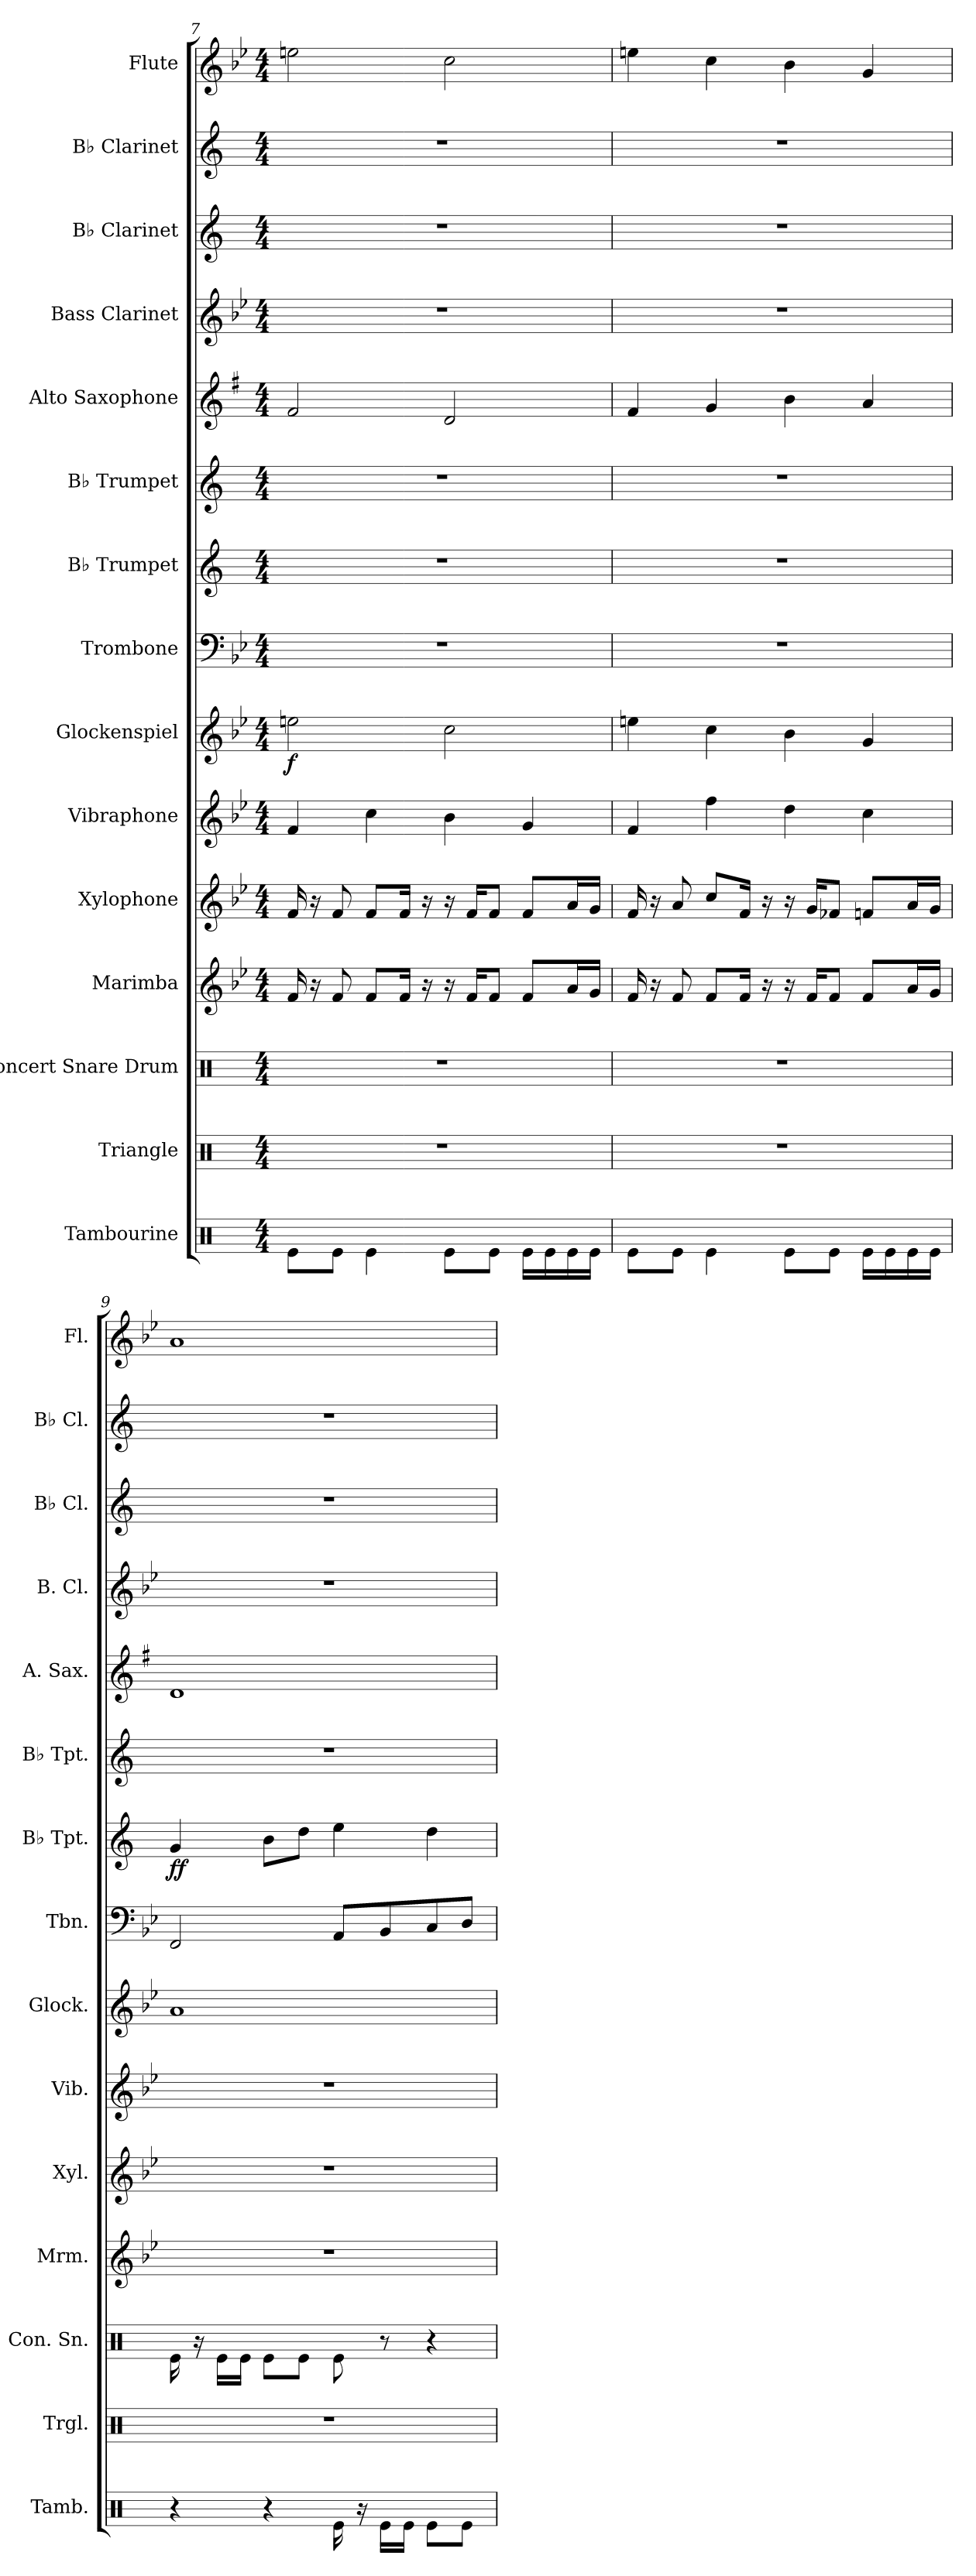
**kern	**kern	**kern	**kern	**kern	**kern	**kern	**dynam	**kern	**kern	**dynam	**kern	**kern	**kern	**kern	**kern	**kern
*part15	*part14	*part13	*part12	*part11	*part10	*part9	*part9	*part8	*part7	*part7	*part6	*part5	*part4	*part3	*part2	*part1
*staff15	*staff14	*staff13	*staff12	*staff11	*staff10	*staff9	*staff9	*staff8	*staff7	*staff7	*staff6	*staff5	*staff4	*staff3	*staff2	*staff1
*I"Tambourine	*I"Triangle	*I"Concert Snare Drum	*I"Marimba	*I"Xylophone	*I"Vibraphone	*I"Glockenspiel	*	*I"Trombone	*I"B♭ Trumpet	*	*I"B♭ Trumpet	*I"Alto Saxophone	*I"Bass Clarinet	*I"B♭ Clarinet	*I"B♭ Clarinet	*I"Flute
*I'Tamb.	*I'Trgl.	*I'Con. Sn.	*I'Mrm.	*I'Xyl.	*I'Vib.	*I'Glock.	*	*I'Tbn.	*I'B♭ Tpt.	*	*I'B♭ Tpt.	*I'A. Sax.	*I'B. Cl.	*I'B♭ Cl.	*I'B♭ Cl.	*I'Fl.
!!LO:PB:g=z
*clefX	*clefX	*clefX	*clefG2	*clefG2	*clefG2	*clefG2	*	*clefF4	*clefG2	*	*clefG2	*clefG2	*clefG2	*clefG2	*clefG2	*clefG2
*	*	*	*	*ITrd-7c-12	*	*ITrd-14c-24	*	*	*ITrd1c2	*	*ITrd1c2	*ITrd5c9	*ITrd8c14	*ITrd1c2	*ITrd1c2	*
*k[]	*k[]	*k[]	*k[b-e-]	*k[b-e-]	*k[b-e-]	*k[b-e-]	*	*k[b-e-]	*k[b-e-]	*	*k[b-e-]	*k[b-e-]	*k[b-e-]	*k[b-e-]	*k[b-e-]	*k[b-e-]
*M4/4	*M4/4	*M4/4	*M4/4	*M4/4	*M4/4	*M4/4	*	*M4/4	*M4/4	*	*M4/4	*M4/4	*M4/4	*M4/4	*M4/4	*M4/4
=7	=7	=7	=7	=7	=7	=7	=7	=7	=7	=7	=7	=7	=7	=7	=7	=7
!	!	!	!	!	!	!	!LO:DY:b	!	!	!	!	!	!	!	!	!
8Re\L	1r	1r	16f/	16ff/	4f/	2eeeen\	f	1r	1r	.	1r	2A/	1r	1r	1r	2een\
.	.	.	16r	16r	.	.	.	.	.	.	.	.	.	.	.	.
8Re\J	.	.	8f/	8ff/	.	.	.	.	.	.	.	.	.	.	.	.
4Re\	.	.	8f/L	8ff/L	4cc\	.	.	.	.	.	.	.	.	.	.	.
.	.	.	16f/Jk	16ff/Jk	.	.	.	.	.	.	.	.	.	.	.	.
.	.	.	16r	16r	.	.	.	.	.	.	.	.	.	.	.	.
8Re\L	.	.	16r	16r	4b-\	2cccc\	.	.	.	.	.	2F/	.	.	.	2cc\
.	.	.	16f/KL	16ff/KL	.	.	.	.	.	.	.	.	.	.	.	.
8Re\J	.	.	8f/J	8ff/J	.	.	.	.	.	.	.	.	.	.	.	.
16Re\LL	.	.	8f/L	8ff/L	4g/	.	.	.	.	.	.	.	.	.	.	.
16Re\	.	.	.	.	.	.	.	.	.	.	.	.	.	.	.	.
16Re\	.	.	16a/L	16aa/L	.	.	.	.	.	.	.	.	.	.	.	.
16Re\JJ	.	.	16g/JJ	16gg/JJ	.	.	.	.	.	.	.	.	.	.	.	.
=8	=8	=8	=8	=8	=8	=8	=8	=8	=8	=8	=8	=8	=8	=8	=8	=8
8Re\L	1r	1r	16f/	16ff/	4f/	4eeeen\	.	1r	1r	.	1r	4A/	1r	1r	1r	4een\
.	.	.	16r	16r	.	.	.	.	.	.	.	.	.	.	.	.
8Re\J	.	.	8f/	8aa/	.	.	.	.	.	.	.	.	.	.	.	.
4Re\	.	.	8f/L	8ccc/L	4ff\	4cccc\	.	.	.	.	.	4B-/	.	.	.	4cc\
.	.	.	16f/Jk	16ff/Jk	.	.	.	.	.	.	.	.	.	.	.	.
.	.	.	16r	16r	.	.	.	.	.	.	.	.	.	.	.	.
8Re\L	.	.	16r	16r	4dd\	4bbb-\	.	.	.	.	.	4d\	.	.	.	4b-\
.	.	.	16f/KL	16gg/KL	.	.	.	.	.	.	.	.	.	.	.	.
8Re\J	.	.	8f/J	8ff-X/J	.	.	.	.	.	.	.	.	.	.	.	.
16Re\LL	.	.	8f/L	8ffn/L	4cc\	4ggg/	.	.	.	.	.	4c/	.	.	.	4g/
16Re\	.	.	.	.	.	.	.	.	.	.	.	.	.	.	.	.
16Re\	.	.	16a/L	16aa/L	.	.	.	.	.	.	.	.	.	.	.	.
16Re\JJ	.	.	16g/JJ	16gg/JJ	.	.	.	.	.	.	.	.	.	.	.	.
=9	=9	=9	=9	=9	=9	=9	=9	=9	=9	=9	=9	=9	=9	=9	=9	=9
!	!	!	!	!	!	!	!	!	!	!LO:DY:b	!	!	!	!	!	!
4r	1r	16Re\	1r	1r	1r	1aaa	.	2FF/	4f/	ff	1r	1F	1r	1r	1r	1a
.	.	16r	.	.	.	.	.	.	.	.	.	.	.	.	.	.
.	.	16Re\LL	.	.	.	.	.	.	.	.	.	.	.	.	.	.
.	.	16Re\JJ	.	.	.	.	.	.	.	.	.	.	.	.	.	.
4r	.	8Re\L	.	.	.	.	.	.	8a\L	.	.	.	.	.	.	.
.	.	8Re\J	.	.	.	.	.	.	8cc\J	.	.	.	.	.	.	.
16Re\	.	8Re\	.	.	.	.	.	8AA/L	4dd\	.	.	.	.	.	.	.
16r	.	.	.	.	.	.	.	.	.	.	.	.	.	.	.	.
16Re\LL	.	8r	.	.	.	.	.	8BB-/	.	.	.	.	.	.	.	.
16Re\JJ	.	.	.	.	.	.	.	.	.	.	.	.	.	.	.	.
8Re\L	.	4r	.	.	.	.	.	8C/	4cc\	.	.	.	.	.	.	.
8Re\J	.	.	.	.	.	.	.	8D/J	.	.	.	.	.	.	.	.
=	=	=	=	=	=	=	=	=	=	=	=	=	=	=	=	=
*-	*-	*-	*-	*-	*-	*-	*-	*-	*-	*-	*-	*-	*-	*-	*-	*-
